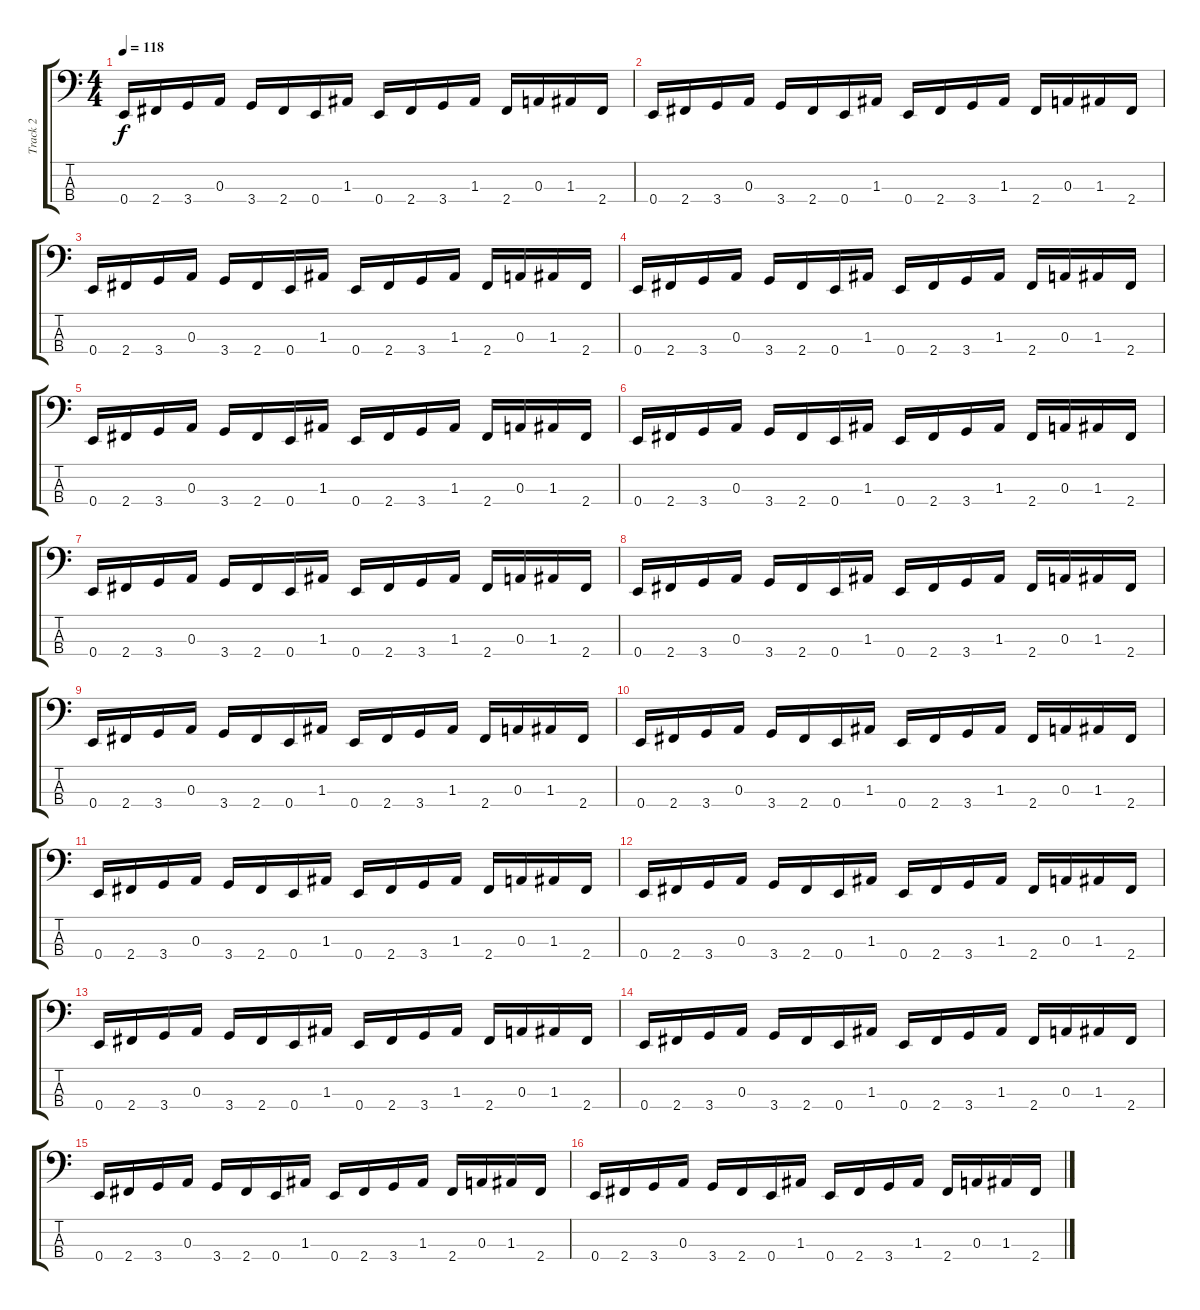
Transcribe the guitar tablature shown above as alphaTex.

\track ("Track 2" "Track 2") {instrument electricbassfinger}
\staff {score tabs}
\tuning (G2 D2 A1 E1) {hide}
\ts (4 4)
\tempo 118
\clef f4
\ks c
0.4.16{dy f} 2.4.16 3.4.16 0.3.16 3.4.16 2.4.16 0.4.16 1.3.16 0.4.16 2.4.16 3.4.16 1.3.16 2.4.16 0.3.16 1.3.16 2.4.16 |
0.4.16 2.4.16 3.4.16 0.3.16 3.4.16 2.4.16 0.4.16 1.3.16 0.4.16 2.4.16 3.4.16 1.3.16 2.4.16 0.3.16 1.3.16 2.4.16 |
0.4.16 2.4.16 3.4.16 0.3.16 3.4.16 2.4.16 0.4.16 1.3.16 0.4.16 2.4.16 3.4.16 1.3.16 2.4.16 0.3.16 1.3.16 2.4.16 |
0.4.16 2.4.16 3.4.16 0.3.16 3.4.16 2.4.16 0.4.16 1.3.16 0.4.16 2.4.16 3.4.16 1.3.16 2.4.16 0.3.16 1.3.16 2.4.16 |
0.4.16 2.4.16 3.4.16 0.3.16 3.4.16 2.4.16 0.4.16 1.3.16 0.4.16 2.4.16 3.4.16 1.3.16 2.4.16 0.3.16 1.3.16 2.4.16 |
0.4.16 2.4.16 3.4.16 0.3.16 3.4.16 2.4.16 0.4.16 1.3.16 0.4.16 2.4.16 3.4.16 1.3.16 2.4.16 0.3.16 1.3.16 2.4.16 |
0.4.16 2.4.16 3.4.16 0.3.16 3.4.16 2.4.16 0.4.16 1.3.16 0.4.16 2.4.16 3.4.16 1.3.16 2.4.16 0.3.16 1.3.16 2.4.16 |
0.4.16 2.4.16 3.4.16 0.3.16 3.4.16 2.4.16 0.4.16 1.3.16 0.4.16 2.4.16 3.4.16 1.3.16 2.4.16 0.3.16 1.3.16 2.4.16 |
0.4.16 2.4.16 3.4.16 0.3.16 3.4.16 2.4.16 0.4.16 1.3.16 0.4.16 2.4.16 3.4.16 1.3.16 2.4.16 0.3.16 1.3.16 2.4.16 |
0.4.16 2.4.16 3.4.16 0.3.16 3.4.16 2.4.16 0.4.16 1.3.16 0.4.16 2.4.16 3.4.16 1.3.16 2.4.16 0.3.16 1.3.16 2.4.16 |
0.4.16 2.4.16 3.4.16 0.3.16 3.4.16 2.4.16 0.4.16 1.3.16 0.4.16 2.4.16 3.4.16 1.3.16 2.4.16 0.3.16 1.3.16 2.4.16 |
0.4.16 2.4.16 3.4.16 0.3.16 3.4.16 2.4.16 0.4.16 1.3.16 0.4.16 2.4.16 3.4.16 1.3.16 2.4.16 0.3.16 1.3.16 2.4.16 |
0.4.16 2.4.16 3.4.16 0.3.16 3.4.16 2.4.16 0.4.16 1.3.16 0.4.16 2.4.16 3.4.16 1.3.16 2.4.16 0.3.16 1.3.16 2.4.16 |
0.4.16 2.4.16 3.4.16 0.3.16 3.4.16 2.4.16 0.4.16 1.3.16 0.4.16 2.4.16 3.4.16 1.3.16 2.4.16 0.3.16 1.3.16 2.4.16 |
0.4.16 2.4.16 3.4.16 0.3.16 3.4.16 2.4.16 0.4.16 1.3.16 0.4.16 2.4.16 3.4.16 1.3.16 2.4.16 0.3.16 1.3.16 2.4.16 |
0.4.16 2.4.16 3.4.16 0.3.16 3.4.16 2.4.16 0.4.16 1.3.16 0.4.16 2.4.16 3.4.16 1.3.16 2.4.16 0.3.16 1.3.16 2.4.16
